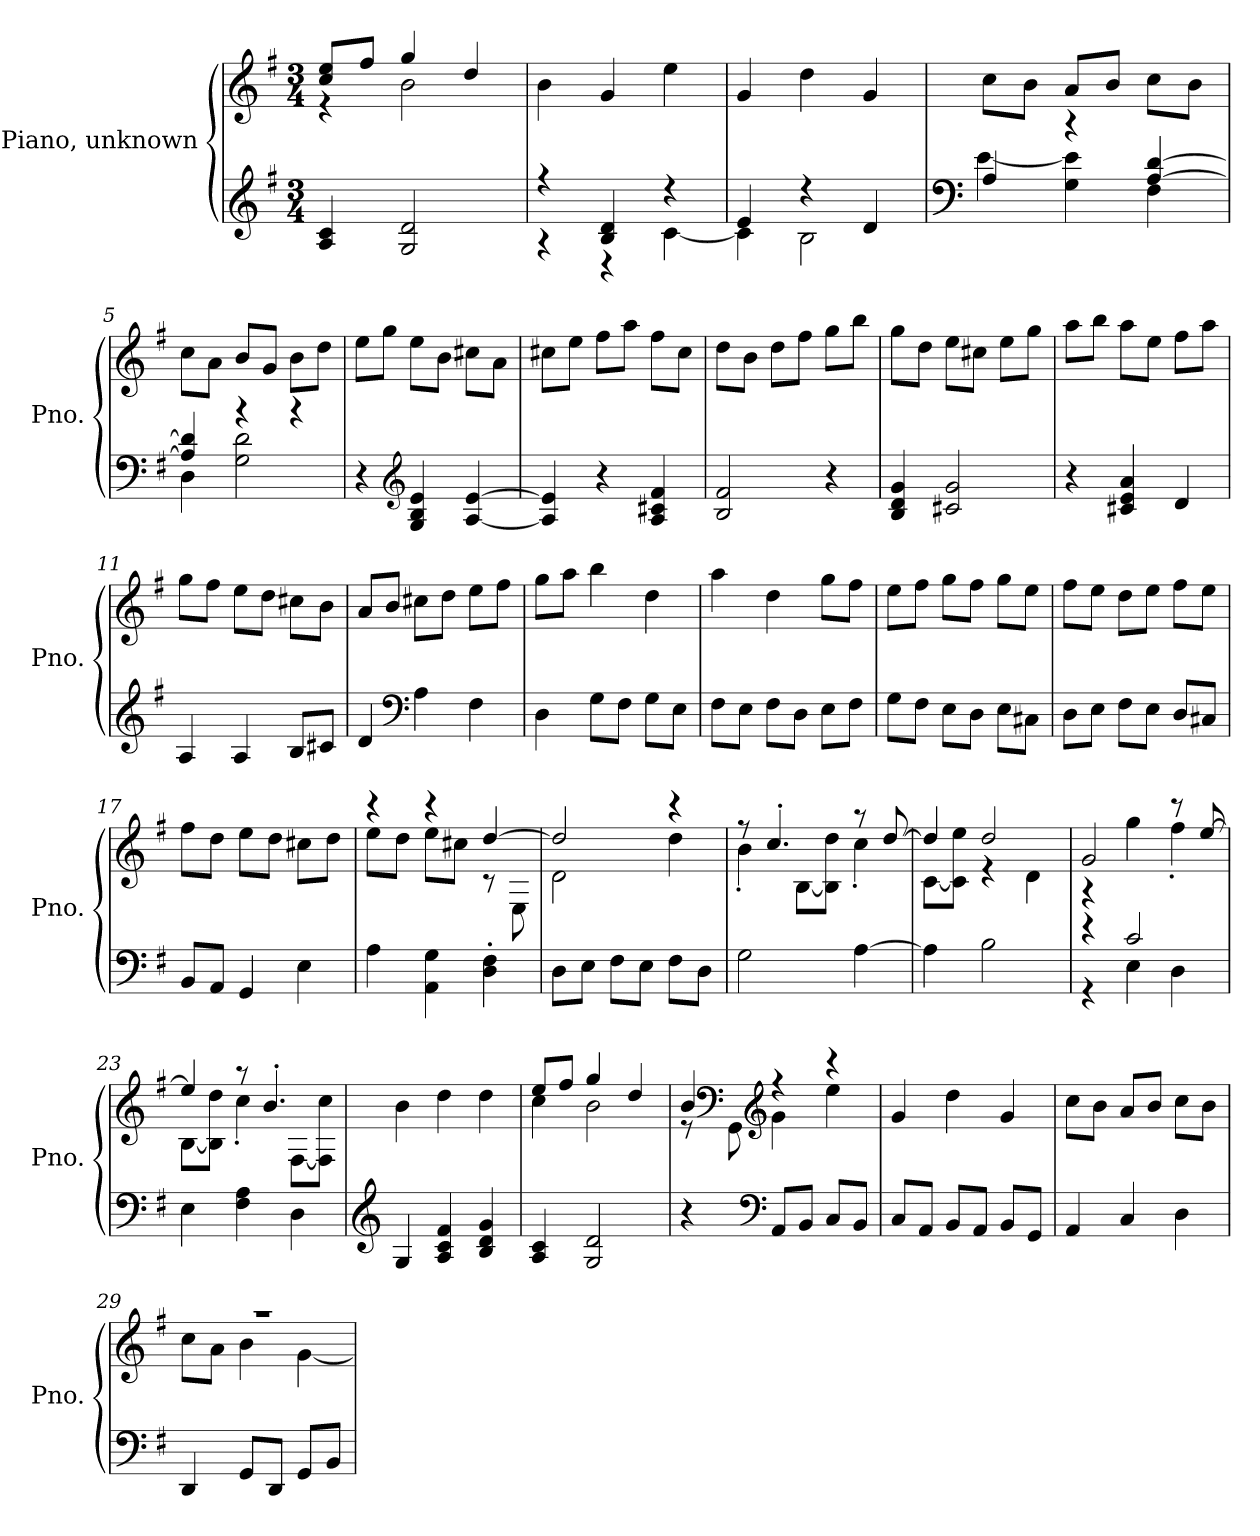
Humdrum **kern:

**kern	**kern
*part1	*part1
*staff2	*staff1
*I"Piano, unknown	*
*I'Pno.	*
*clefG2	*clefG2
*k[f#]	*k[f#]
*M3/4	*M3/4
*MM146	*MM146
=1	=1
*	*^
4A/ 4c/	8cc/ 8ee/L	4r
.	8ff#/J	.
2G/ 2d/	4gg/	2b\
.	4dd/	.
*	*v	*v
=2	=2
*^	*
4r	4r	4b\
4B/ 4d/	4r	4g/
4r	[4c\	4ee\
=3	=3	=3
4e/	4c\]	4g/
4r	2B\	4dd\
4d/	.	4g/
=4	=4	=4
*clefF4	*	*
4A/	[4e\	8cc\L
.	.	8b\J
4r	4G\ 4e\]	8a/L
.	.	8b/J
[4A/ [4d/	4F#\	8cc\L
.	.	8b\J
=5	=5	=5
4A/] 4d/]	4D\	8cc\L
.	.	8a\J
4r	2G\ 2d\	8b/L
.	.	8g/J
4r	.	8b\L
.	.	8dd\J
*v	*v	*
=6	=6
4r	8ee\L
.	8gg\J
*clefG2	*
4G/ 4B/ 4e/	8ee\L
.	8b\J
[4A/ [4e/	8cc#X\L
.	8a\J
!!LO:LB:g=z
=7	=7
4A/] 4e/]	8cc#X\L
.	8ee\J
4r	8ff#\L
.	8aa\J
4A/ 4c#X/ 4f#/	8ff#\L
.	8cc#\J
=8	=8
2B/ 2f#/	8dd\L
.	8b\J
.	8dd\L
.	8ff#\J
4r	8gg\L
.	8bb\J
=9	=9
4B/ 4d/ 4g/	8gg\L
.	8dd\J
2c#X/ 2g/	8ee\L
.	8cc#X\J
.	8ee\L
.	8gg\J
=10	=10
4r	8aa\L
.	8bb\J
4c#X/ 4e/ 4a/	8aa\L
.	8ee\J
4d/	8ff#\L
.	8aa\J
=11	=11
4A/	8gg\L
.	8ff#\J
4A/	8ee\L
.	8dd\J
8B/L	8cc#X\L
8c#X/J	8b\J
!!LO:LB:g=z
=12	=12
4d/	8a/L
.	8b/J
*clefF4	*
4A\	8cc#X\L
.	8dd\J
4F#\	8ee\L
.	8ff#\J
=13	=13
4D\	8gg\L
.	8aa\J
8G\L	4bb\
8F#\J	.
8G\L	4dd\
8E\J	.
=14	=14
8F#\L	4aa\
8E\J	.
8F#\L	4dd\
8D\J	.
8E\L	8gg\L
8F#\J	8ff#\J
=15	=15
8G\L	8ee\L
8F#\J	8ff#\J
8E\L	8gg\L
8D\J	8ff#\J
8E\L	8gg\L
8C#X\J	8ee\J
=16	=16
8D\L	8ff#\L
8E\J	8ee\J
8F#\L	8dd\L
8E\J	8ee\J
8D/L	8ff#\L
8C#X/J	8ee\J
=17	=17
8BB/L	8ff#\L
8AA/J	8dd\J
4GG/	8ee\L
.	8dd\J
4E\	8cc#X\L
.	8dd\J
!!LO:LB:g=z
=18	=18
*	*^
4A\	4r	8ee\L
.	.	8dd\J
4AA\ 4G\	4r	8ee\L
.	.	8cc#X\J
4D\' 4F#\'	[4dd/	8r
.	.	8E\
=19	=19	=19
8D\L	2dd/]	2d\
8E\J	.	.
8F#\L	.	.
8E\J	.	.
8F#\L	4r	4dd\
8D\J	.	.
=20	=20	=20
2G\	8r	4b'\
.	4.cc'/	.
.	.	[8B\L
.	.	8B\] 8dd\J
[4A\	8r	4cc'\
.	[8dd/	.
=21	=21	=21
4A\]	4dd/]	[8c\L
.	.	8c\] 8ee\J
2B\	2dd/	4r
.	.	4d\
=22	=22	=22
*^	*	*
4r	4r	2g/	4r
2c/	4E\	.	4gg\
.	4D\	8r	4ff#'\
.	.	[8ee/	.
*v	*v	*	*
=23	=23	=23
4E\	4ee/]	[8B\L
.	.	8B\] 8dd\J
4F#\ 4A\	8r	4cc'\
.	4.b'/	.
4D\	.	[8F#\L
.	.	8F#\] 8cc\J
*	*v	*v
!!LO:LB:g=z
=24	=24
*clefG2	*
4G/	4b\
4A/ 4c/ 4f#/	4dd\
4B/ 4d/ 4g/	4dd\
=25	=25
*	*^
4A/ 4c/	8ee/L	4cc\
.	8ff#/J	.
2G/ 2d/	4gg/	2b\
.	4dd/	.
=26	=26	=26
4r	4b/	8r
*	*clefF4	*
.	.	8GG\
*clefF4	*clefG2	*
8AA/L	4r	4g\
8BB/J	.	.
8C/L	4r	4ee\
8BB/J	.	.
*	*v	*v
=27	=27
8C/L	4g/
8AA/J	.
8BB/L	4dd\
8AA/J	.
8BB/L	4g/
8GG/J	.
=28	=28
4AA/	8cc\L
.	8b\J
4C/	8a/L
.	8b/J
4D\	8cc\L
.	8b\J
=29	=29
*	*^
4DD/	2.r	8cc\L
.	.	8a\J
8GG/L	.	4b\
8DD/J	.	.
8GG/L	.	[4g\
8BB/J	.	.
*	*v	*v
=	=
*-	*-
